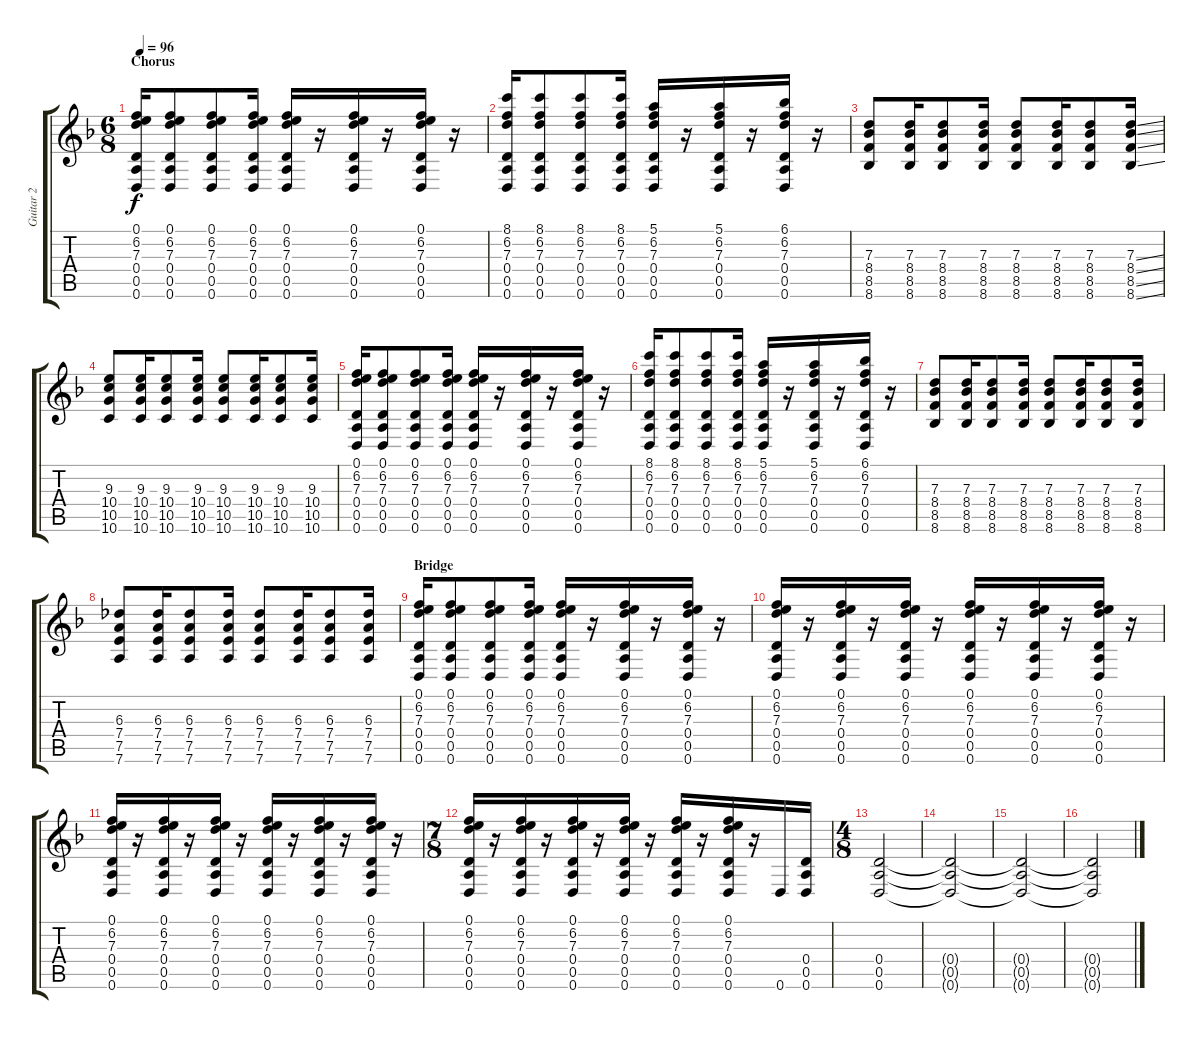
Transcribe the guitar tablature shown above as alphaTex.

\track ("Guitar 2" "Guitar 2") {instrument distortionguitar}
\staff {score tabs}
\tuning (E4 B3 G3 D3 A2 D2) {hide}
\ts (6 8)
\section ("" "Chorus")
\tempo 96
\clef g2
\ks f
(0.1 6.2 7.3 0.4 0.5 0.6).16{dy f} (0.1 6.2 7.3 0.4 0.5 0.6).8 (0.1 6.2 7.3 0.4 0.5 0.6).8 (0.1 6.2 7.3 0.4 0.5 0.6).16 (0.1 6.2 7.3 0.4 0.5 0.6).16 r.16 (0.1 6.2 7.3 0.4 0.5 0.6).16 r.16 (0.1 6.2 7.3 0.4 0.5 0.6).16 r.16 |
(8.1 6.2 7.3 0.4 0.5 0.6).16 (8.1 6.2 7.3 0.4 0.5 0.6).8 (8.1 6.2 7.3 0.4 0.5 0.6).8 (8.1 6.2 7.3 0.4 0.5 0.6).16 (5.1 6.2 7.3 0.4 0.5 0.6).16 r.16 (5.1 6.2 7.3 0.4 0.5 0.6).16 r.16 (6.1 6.2 7.3 0.4 0.5 0.6).16 r.16 |
(7.3 8.4 8.5 8.6).8 (7.3 8.4 8.5 8.6).16 (7.3 8.4 8.5 8.6).8 (7.3 8.4 8.5 8.6).16 (7.3 8.4 8.5 8.6).8 (7.3 8.4 8.5 8.6).16 (7.3 8.4 8.5 8.6).8 (7.3{ss} 8.4{ss} 8.5{ss} 8.6{ss}).16 |
(9.3 10.4 10.5 10.6).8 (9.3 10.4 10.5 10.6).16 (9.3 10.4 10.5 10.6).8 (9.3 10.4 10.5 10.6).16 (9.3 10.4 10.5 10.6).8 (9.3 10.4 10.5 10.6).16 (9.3 10.4 10.5 10.6).8 (9.3 10.4 10.5 10.6).16 |
(0.1 6.2 7.3 0.4 0.5 0.6).16 (0.1 6.2 7.3 0.4 0.5 0.6).8 (0.1 6.2 7.3 0.4 0.5 0.6).8 (0.1 6.2 7.3 0.4 0.5 0.6).16 (0.1 6.2 7.3 0.4 0.5 0.6).16 r.16 (0.1 6.2 7.3 0.4 0.5 0.6).16 r.16 (0.1 6.2 7.3 0.4 0.5 0.6).16 r.16 |
(8.1 6.2 7.3 0.4 0.5 0.6).16 (8.1 6.2 7.3 0.4 0.5 0.6).8 (8.1 6.2 7.3 0.4 0.5 0.6).8 (8.1 6.2 7.3 0.4 0.5 0.6).16 (5.1 6.2 7.3 0.4 0.5 0.6).16 r.16 (5.1 6.2 7.3 0.4 0.5 0.6).16 r.16 (6.1 6.2 7.3 0.4 0.5 0.6).16 r.16 |
(7.3 8.4 8.5 8.6).8 (7.3 8.4 8.5 8.6).16 (7.3 8.4 8.5 8.6).8 (7.3 8.4 8.5 8.6).16 (7.3 8.4 8.5 8.6).8 (7.3 8.4 8.5 8.6).16 (7.3 8.4 8.5 8.6).8 (7.3 8.4 8.5 8.6).16 |
(6.3 7.4 7.5 7.6).8 (6.3 7.4 7.5 7.6).16 (6.3 7.4 7.5 7.6).8 (6.3 7.4 7.5 7.6).16 (6.3 7.4 7.5 7.6).8 (6.3 7.4 7.5 7.6).16 (6.3 7.4 7.5 7.6).8 (6.3 7.4 7.5 7.6).16 |
\section ("" "Bridge")
(0.1 6.2 7.3 0.4 0.5 0.6).16 (0.1 6.2 7.3 0.4 0.5 0.6).8 (0.1 6.2 7.3 0.4 0.5 0.6).8 (0.1 6.2 7.3 0.4 0.5 0.6).16 (0.1 6.2 7.3 0.4 0.5 0.6).16 r.16 (0.1 6.2 7.3 0.4 0.5 0.6).16 r.16 (0.1 6.2 7.3 0.4 0.5 0.6).16 r.16 |
(0.1 6.2 7.3 0.4 0.5 0.6).16 r.16 (0.1 6.2 7.3 0.4 0.5 0.6).16 r.16 (0.1 6.2 7.3 0.4 0.5 0.6).16 r.16 (0.1 6.2 7.3 0.4 0.5 0.6).16 r.16 (0.1 6.2 7.3 0.4 0.5 0.6).16 r.16 (0.1 6.2 7.3 0.4 0.5 0.6).16 r.16 |
(0.1 6.2 7.3 0.4 0.5 0.6).16 r.16 (0.1 6.2 7.3 0.4 0.5 0.6).16 r.16 (0.1 6.2 7.3 0.4 0.5 0.6).16 r.16 (0.1 6.2 7.3 0.4 0.5 0.6).16 r.16 (0.1 6.2 7.3 0.4 0.5 0.6).16 r.16 (0.1 6.2 7.3 0.4 0.5 0.6).16 r.16 |
\ts (7 8)
(0.1 6.2 7.3 0.4 0.5 0.6).16 r.16 (0.1 6.2 7.3 0.4 0.5 0.6).16 r.16 (0.1 6.2 7.3 0.4 0.5 0.6).16 r.16 (0.1 6.2 7.3 0.4 0.5 0.6).16 r.16 (0.1 6.2 7.3 0.4 0.5 0.6).16 r.16 (0.1 6.2 7.3 0.4 0.5 0.6).16 r.16 0.6.16 (0.4 0.5 0.6).16 |
\ts (4 8)
(0.4 0.5 0.6).2 |
(0.4{t} 0.5{t} 0.6{t}).2 |
(0.4{t} 0.5{t} 0.6{t}).2 |
(0.4{t} 0.5{t} 0.6{t}).2
